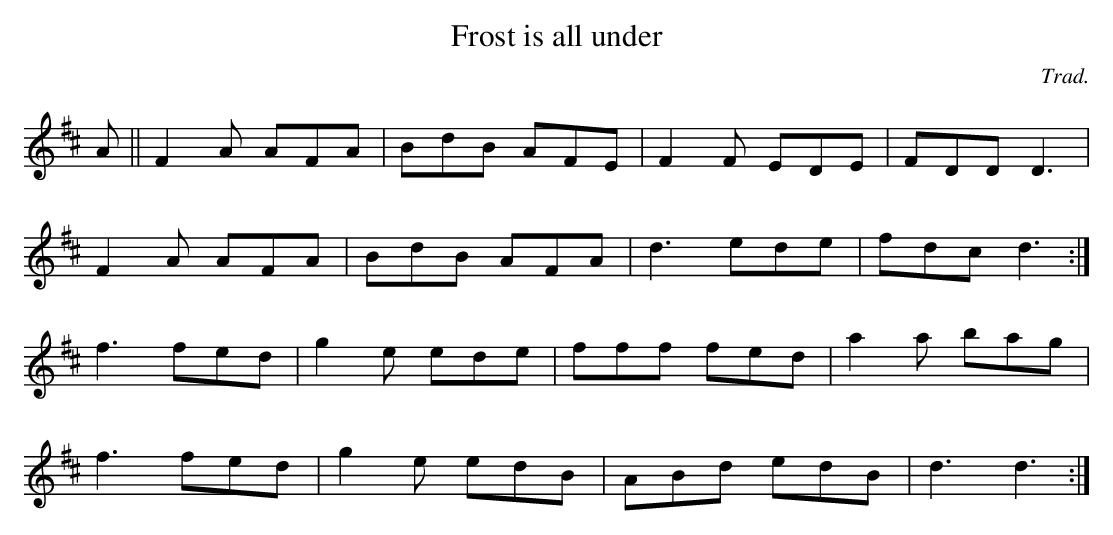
X:1
T:Frost is all under
C:Trad.
K:D
A || F2 A AFA | BdB AFE | F2 F EDE | FDD D3 |
F2 A AFA | BdB AFA | d3 ede | fdc d3 :|
f3 fed | g2e ede |  fff fed | a2 a bag |
f3 fed | g2 e edB | ABd edB | d3 d3 :|
